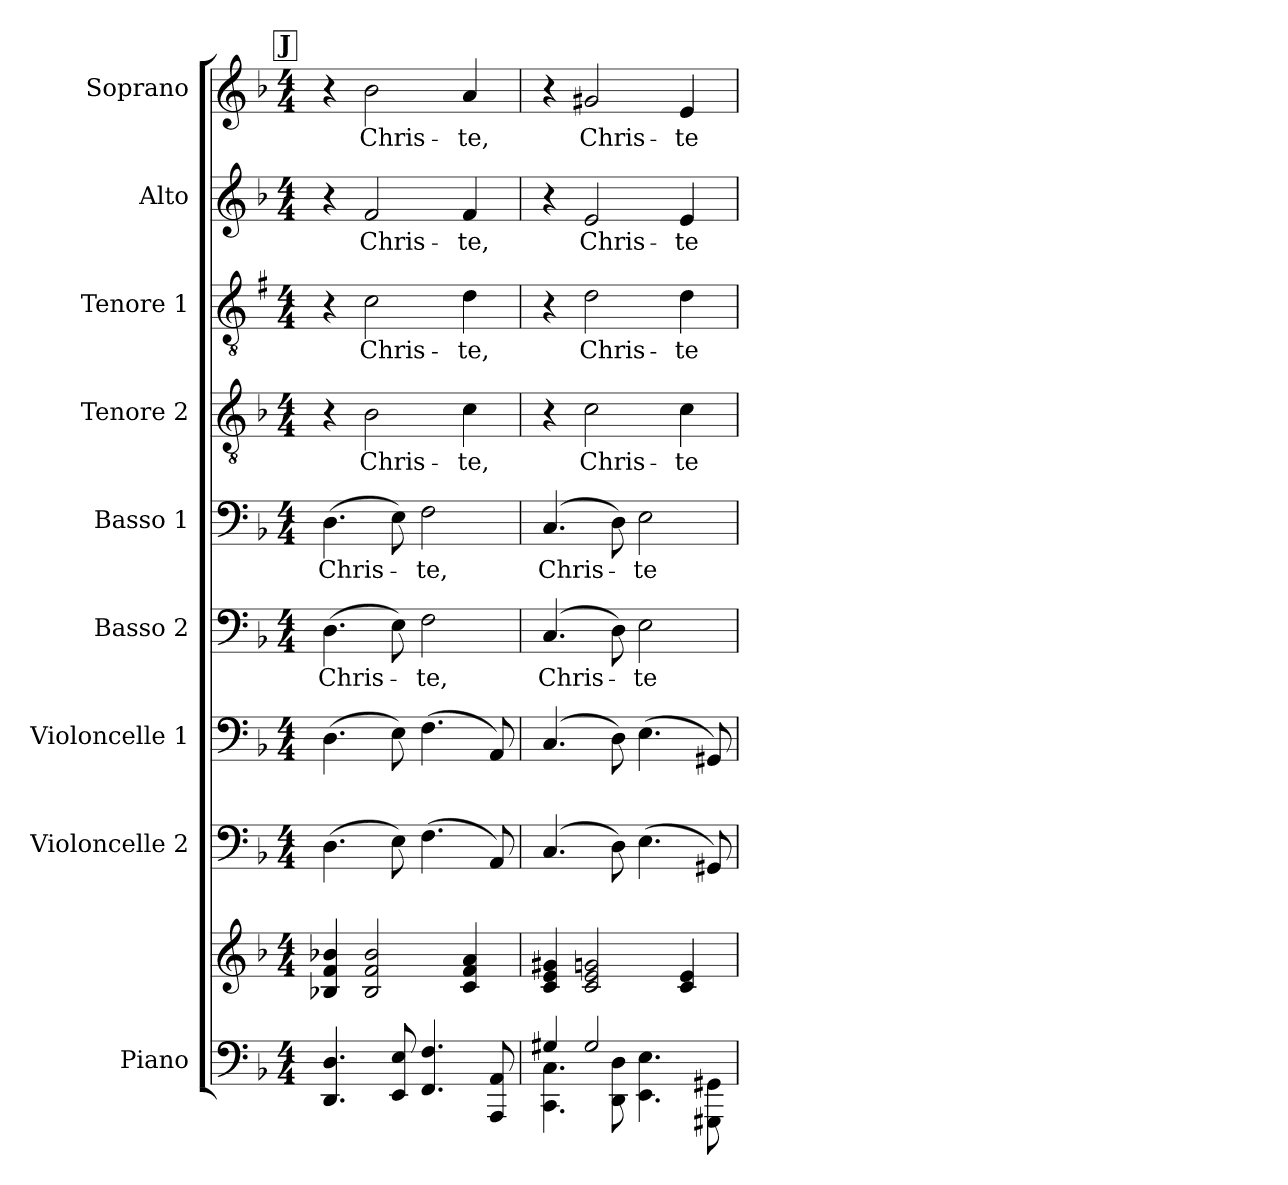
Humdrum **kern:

**kern	**kern	**kern	**kern	**kern	**text	**dynam	**kern	**text	**dynam	**kern	**text	**dynam	**kern	**text	**dynam	**kern	**text	**dynam	**kern	**text	**dynam
*part9	*part9	*part8	*part7	*part6	*part6	*part6	*part5	*part5	*part5	*part4	*part4	*part4	*part3	*part3	*part3	*part2	*part2	*part2	*part1	*part1	*part1
*staff10	*staff9	*staff8	*staff7	*staff6	*staff6	*staff6	*staff5	*staff5	*staff5	*staff4	*staff4	*staff4	*staff3	*staff3	*staff3	*staff2	*staff2	*staff2	*staff1	*staff1	*staff1
*I"Piano	*	*I"Violoncelle 2	*I"Violoncelle 1	*I"Basso 2	*	*	*I"Basso 1	*	*	*I"Tenore 2	*	*	*I"Tenore 1	*	*	*I"Alto	*	*	*I"Soprano	*	*
*I'Pno.	*	*I'Vlc 2	*I'Vlc 1	*I'B.2	*	*	*I'B.1	*	*	*I'T.2	*	*	*I'T.1	*	*	*I'A.	*	*	*I'S.	*	*
*clefF4	*clefG2	*clefF4	*clefF4	*clefF4	*	*	*clefF4	*	*	*clefGv2	*	*	*clefGv2	*	*	*clefG2	*	*	*clefG2	*	*
*	*	*	*	*	*	*	*	*	*	*	*	*	*ITrd1c2	*	*	*	*	*	*	*	*
*k[b-]	*k[b-]	*k[b-]	*k[b-]	*k[b-]	*	*	*k[b-]	*	*	*k[b-]	*	*	*k[b-]	*	*	*k[b-]	*	*	*k[b-]	*	*
*d:	*d:	*d:	*d:	*d:	*	*	*d:	*	*	*d:	*	*	*d:	*	*	*d:	*	*	*d:	*	*
*M4/4	*M4/4	*M4/4	*M4/4	*M4/4	*	*	*M4/4	*	*	*M4/4	*	*	*M4/4	*	*	*M4/4	*	*	*M4/4	*	*
!!LO:REH:place=s1:a:B:fs=14:t=J
=75	=75	=75	=75	=75	=75	=75	=75	=75	=75	=75	=75	=75	=75	=75	=75	=75	=75	=75	=75	=75	=75
!	!	!	!	!	!LO:LY:b	!LO:DY:a	!	!LO:LY:b	!	!	!	!	!	!	!	!	!	!	!	!	!
!	!	!	!	!	!	!LO:DY:n=1:a	!	!	!	!	!	!	!	!	!	!	!	!	!	!	!
!	!	!	!	!	!	!LO:DY:n=2:a	!	!	!LO:DY:a	!	!	!	!	!	!	!	!	!	!	!	!
!	!	!	!	!	!	!	!	!	!LO:DY:n=1:a	!	!	!	!	!	!	!	!	!	!	!	!
!	!	!	!	!	!	!	!	!	!LO:DY:n=2:a	!	!	!LO:DY:a	!	!	!	!	!	!	!	!	!
!	!	!	!	!	!	!	!	!	!	!	!	!LO:DY:n=1:a	!	!	!	!	!	!	!	!	!
!	!	!	!	!	!	!	!	!	!	!	!	!LO:DY:n=2:a	!	!	!LO:DY:a	!	!	!	!	!	!
!	!	!	!	!	!	!	!	!	!	!	!	!	!	!	!LO:DY:n=1:a	!	!	!	!	!	!
!	!	!	!	!	!	!	!	!	!	!	!	!	!	!	!LO:DY:n=2:a	!	!	!LO:DY:a	!	!	!
!	!	!	!	!	!	!	!	!	!	!	!	!	!	!	!	!	!	!LO:DY:n=1:a	!	!	!
!	!	!	!	!	!	!	!	!	!	!	!	!	!	!	!	!	!	!LO:DY:n=2:a	!	!	!LO:DY:a
!	!	!	!	!	!	!	!	!	!	!	!	!	!	!	!	!	!	!	!	!	!LO:DY:n=1:a
!	!	!	!	!	!	!	!	!	!	!	!	!	!	!	!	!	!	!	!	!	!LO:DY:n=2:a
4.DD/ 4.D/	4B-X/ 4f/ 4b-X/	(>4.D\	(>4.D\	(>4.D\	Chris-	other-dynamics pp other-dynamics	(>4.D\	Chris-	other-dynamics pp other-dynamics	4r	.	other-dynamics pp other-dynamics	4r	.	other-dynamics pp other-dynamics	4r	.	other-dynamics pp other-dynamics	4r	.	other-dynamics pp other-dynamics
!	!	!	!	!	!	!	!	!	!	!	!LO:LY:b	!	!	!LO:LY:b	!	!	!LO:LY:b	!	!	!LO:LY:b	!
.	2B-/ 2f/ 2b-/	.	.	.	.	.	.	.	.	2B-\	Chris-	.	2B-\	Chris-	.	2f/	Chris-	.	2b-\	Chris-	.
8EE/ 8E/	.	8E\)	8E\)	8E\)	.	.	8E\)	.	.	.	.	.	.	.	.	.	.	.	.	.	.
!	!	!	!	!	!LO:LY:b	!	!	!LO:LY:b	!	!	!	!	!	!	!	!	!	!	!	!	!
4.FF/ 4.F/	.	(>4.F\	(>4.F\	2F\	-te,	.	2F\	-te,	.	.	.	.	.	.	.	.	.	.	.	.	.
!	!	!	!	!	!	!	!	!	!	!	!LO:LY:b	!	!	!LO:LY:b	!	!	!LO:LY:b	!	!	!LO:LY:b	!
.	4c/ 4f/ 4a/	.	.	.	.	.	.	.	.	4c\	-te,	.	4c\	-te,	.	4f/	-te,	.	4a/	-te,	.
8AAA/ 8AA/	.	8AA/)	8AA/)	.	.	.	.	.	.	.	.	.	.	.	.	.	.	.	.	.	.
!!LO:PB:g=z
=76	=76	=76	=76	=76	=76	=76	=76	=76	=76	=76	=76	=76	=76	=76	=76	=76	=76	=76	=76	=76	=76
*^	*	*	*	*	*	*	*	*	*	*	*	*	*	*	*	*	*	*	*	*	*
!	!	!	!	!	!	!LO:LY:b	!	!	!LO:LY:b	!	!	!	!	!	!	!	!	!	!	!	!	!
4.CC\ 4.C\	4G#X/	4c/ 4e/ 4g#X/	(>4.C/	(>4.C/	(>4.C/	Chris-	.	(>4.C/	Chris-	.	4r	.	.	4r	.	.	4r	.	.	4r	.	.
!	!	!	!	!	!	!	!	!	!	!	!	!LO:LY:b	!	!	!LO:LY:b	!	!	!LO:LY:b	!	!	!LO:LY:b	!
.	2G#/	2c/ 2e/ 2gn/	.	.	.	.	.	.	.	.	2c\	Chris-	.	2c\	Chris-	.	2e/	Chris-	.	2g#X/	Chris-	.
8DD\ 8D\	.	.	8D\)	8D\)	8D\)	.	.	8D\)	.	.	.	.	.	.	.	.	.	.	.	.	.	.
!	!	!	!	!	!	!LO:LY:b	!	!	!LO:LY:b	!	!	!	!	!	!	!	!	!	!	!	!	!
4.EE\ 4.E\	.	.	(>4.E\	(>4.E\	2E\	-te	.	2E\	-te	.	.	.	.	.	.	.	.	.	.	.	.	.
!	!	!	!	!	!	!	!	!	!	!	!	!LO:LY:b	!	!	!LO:LY:b	!	!	!LO:LY:b	!	!	!LO:LY:b	!
.	4ryy	4c/ 4e/	.	.	.	.	.	.	.	.	4c\	-te	.	4c\	-te	.	4e/	-te	.	4e/	-te	.
8GGG#X\ 8GG#X\	.	.	8GG#X/)	8GG#X/)	.	.	.	.	.	.	.	.	.	.	.	.	.	.	.	.	.	.
*v	*v	*	*	*	*	*	*	*	*	*	*	*	*	*	*	*	*	*	*	*	*	*
=	=	=	=	=	=	=	=	=	=	=	=	=	=	=	=	=	=	=	=	=	=
*-	*-	*-	*-	*-	*-	*-	*-	*-	*-	*-	*-	*-	*-	*-	*-	*-	*-	*-	*-	*-	*-
